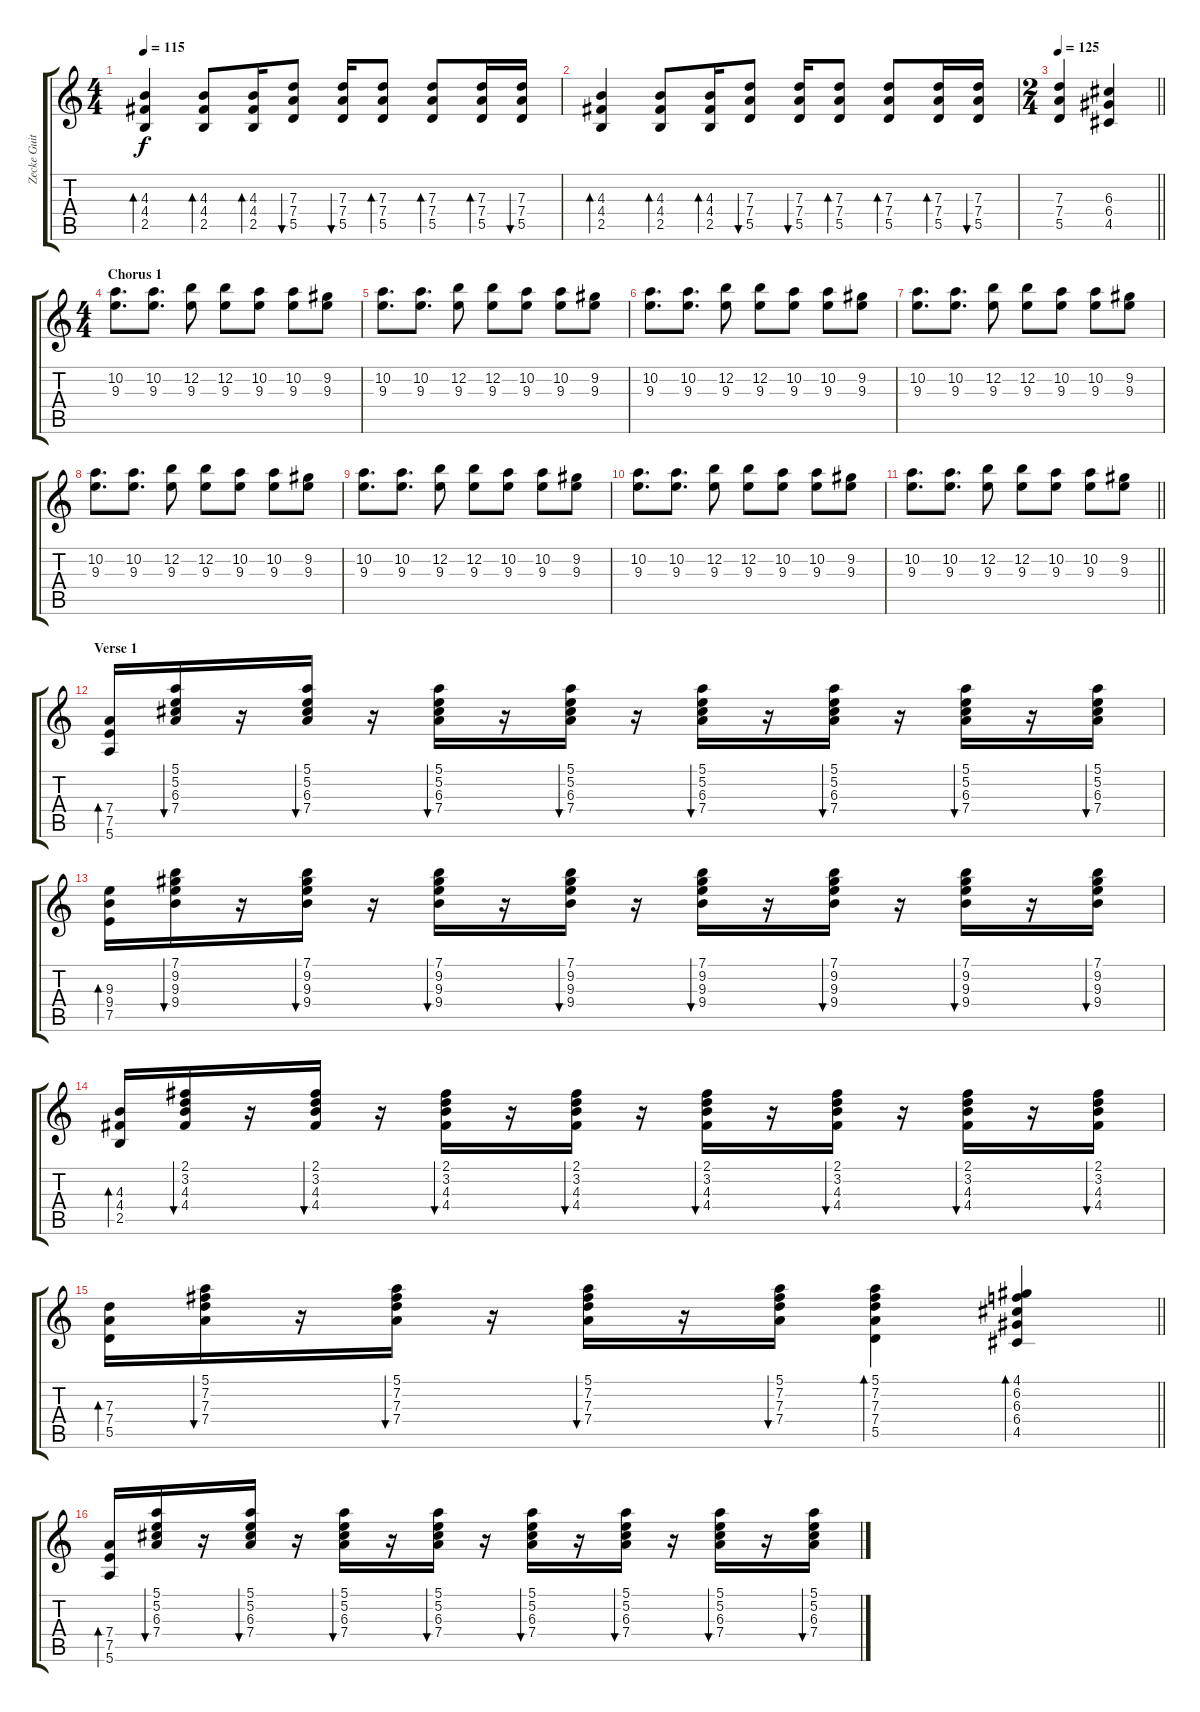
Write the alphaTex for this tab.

\track ("Zecke Guitar" "Zecke Guit") {instrument distortionguitar}
\staff {score tabs}
\tuning (E4 B3 G3 D3 A2 E2) {hide}
\ts (4 4)
\tempo 115
\clef g2
\ks c
(4.3 4.4 2.5).4{bd 60 dy f} (4.3 4.4 2.5).8{bd 60} (4.3 4.4 2.5).16{bd 60} (7.3 7.4 5.5).8{bu 60} (7.3 7.4 5.5).16{bu 60} (7.3 7.4 5.5).8{bd 60} (7.3 7.4 5.5).8{bd 60} (7.3 7.4 5.5).16{bd 60} (7.3 7.4 5.5).16{bu 60} |
(4.3 4.4 2.5).4{bd 60} (4.3 4.4 2.5).8{bd 60} (4.3 4.4 2.5).16{bd 60} (7.3 7.4 5.5).8{bu 60} (7.3 7.4 5.5).16{bu 60} (7.3 7.4 5.5).8{bd 60} (7.3 7.4 5.5).8{bd 60} (7.3 7.4 5.5).16{bd 60} (7.3 7.4 5.5).16{bu 60} |
\ts (2 4)
\tempo 125
\barLineRight lightlight
(7.3 7.4 5.5).4 (6.3 6.4 4.5).4 |
\ts (4 4)
\section ("" "Chorus 1")
(10.2 9.3).8{d} (10.2 9.3).8{d} (12.2 9.3).8 (12.2 9.3).8 (10.2 9.3).8 (10.2 9.3).8 (9.2 9.3).8 |
(10.2 9.3).8{d} (10.2 9.3).8{d} (12.2 9.3).8 (12.2 9.3).8 (10.2 9.3).8 (10.2 9.3).8 (9.2 9.3).8 |
(10.2 9.3).8{d} (10.2 9.3).8{d} (12.2 9.3).8 (12.2 9.3).8 (10.2 9.3).8 (10.2 9.3).8 (9.2 9.3).8 |
(10.2 9.3).8{d} (10.2 9.3).8{d} (12.2 9.3).8 (12.2 9.3).8 (10.2 9.3).8 (10.2 9.3).8 (9.2 9.3).8 |
(10.2 9.3).8{d} (10.2 9.3).8{d} (12.2 9.3).8 (12.2 9.3).8 (10.2 9.3).8 (10.2 9.3).8 (9.2 9.3).8 |
(10.2 9.3).8{d} (10.2 9.3).8{d} (12.2 9.3).8 (12.2 9.3).8 (10.2 9.3).8 (10.2 9.3).8 (9.2 9.3).8 |
(10.2 9.3).8{d} (10.2 9.3).8{d} (12.2 9.3).8 (12.2 9.3).8 (10.2 9.3).8 (10.2 9.3).8 (9.2 9.3).8 |
\barLineRight lightlight
(10.2 9.3).8{d} (10.2 9.3).8{d} (12.2 9.3).8 (12.2 9.3).8 (10.2 9.3).8 (10.2 9.3).8 (9.2 9.3).8 |
\section ("" "Verse 1")
(7.4 7.5 5.6).16{bd 120 instrument electricguitarclean} (5.1 5.2 6.3 7.4).16{bu 60} r.16 (5.1 5.2 6.3 7.4).16{bu 60} r.16 (5.1 5.2 6.3 7.4).16{bu 60} r.16 (5.1 5.2 6.3 7.4).16{bu 60} r.16 (5.1 5.2 6.3 7.4).16{bu 60} r.16 (5.1 5.2 6.3 7.4).16{bu 60} r.16 (5.1 5.2 6.3 7.4).16{bu 60} r.16 (5.1 5.2 6.3 7.4).16{bu 60} |
(9.3 9.4 7.5).16{bd 120} (7.1 9.2 9.3 9.4).16{bu 60} r.16 (7.1 9.2 9.3 9.4).16{bu 60} r.16 (7.1 9.2 9.3 9.4).16{bu 60} r.16 (7.1 9.2 9.3 9.4).16{bu 60} r.16 (7.1 9.2 9.3 9.4).16{bu 60} r.16 (7.1 9.2 9.3 9.4).16{bu 60} r.16 (7.1 9.2 9.3 9.4).16{bu 60} r.16 (7.1 9.2 9.3 9.4).16{bu 60} |
(4.3 4.4 2.5).16{bd 120} (2.1 3.2 4.3 4.4).16{bu 60} r.16 (2.1 3.2 4.3 4.4).16{bu 60} r.16 (2.1 3.2 4.3 4.4).16{bu 60} r.16 (2.1 3.2 4.3 4.4).16{bu 60} r.16 (2.1 3.2 4.3 4.4).16{bu 60} r.16 (2.1 3.2 4.3 4.4).16{bu 60} r.16 (2.1 3.2 4.3 4.4).16{bu 60} r.16 (2.1 3.2 4.3 4.4).16{bu 60} |
\barLineRight lightlight
(7.3 7.4 5.5).16{bd 120} (5.1 7.2 7.3 7.4).16{bu 60} r.16 (5.1 7.2 7.3 7.4).16{bu 60} r.16 (5.1 7.2 7.3 7.4).16{bu 60} r.16 (5.1 7.2 7.3 7.4).16{bu 60} (5.1 7.2 7.3 7.4 5.5).4{bd 120} (4.1 6.2 6.3 6.4 4.5).4{bd 120} |
\section ("" "")
(7.4 7.5 5.6).16{bd 120} (5.1 5.2 6.3 7.4).16{bu 60} r.16 (5.1 5.2 6.3 7.4).16{bu 60} r.16 (5.1 5.2 6.3 7.4).16{bu 60} r.16 (5.1 5.2 6.3 7.4).16{bu 60} r.16 (5.1 5.2 6.3 7.4).16{bu 60} r.16 (5.1 5.2 6.3 7.4).16{bu 60} r.16 (5.1 5.2 6.3 7.4).16{bu 60} r.16 (5.1 5.2 6.3 7.4).16{bu 60}
